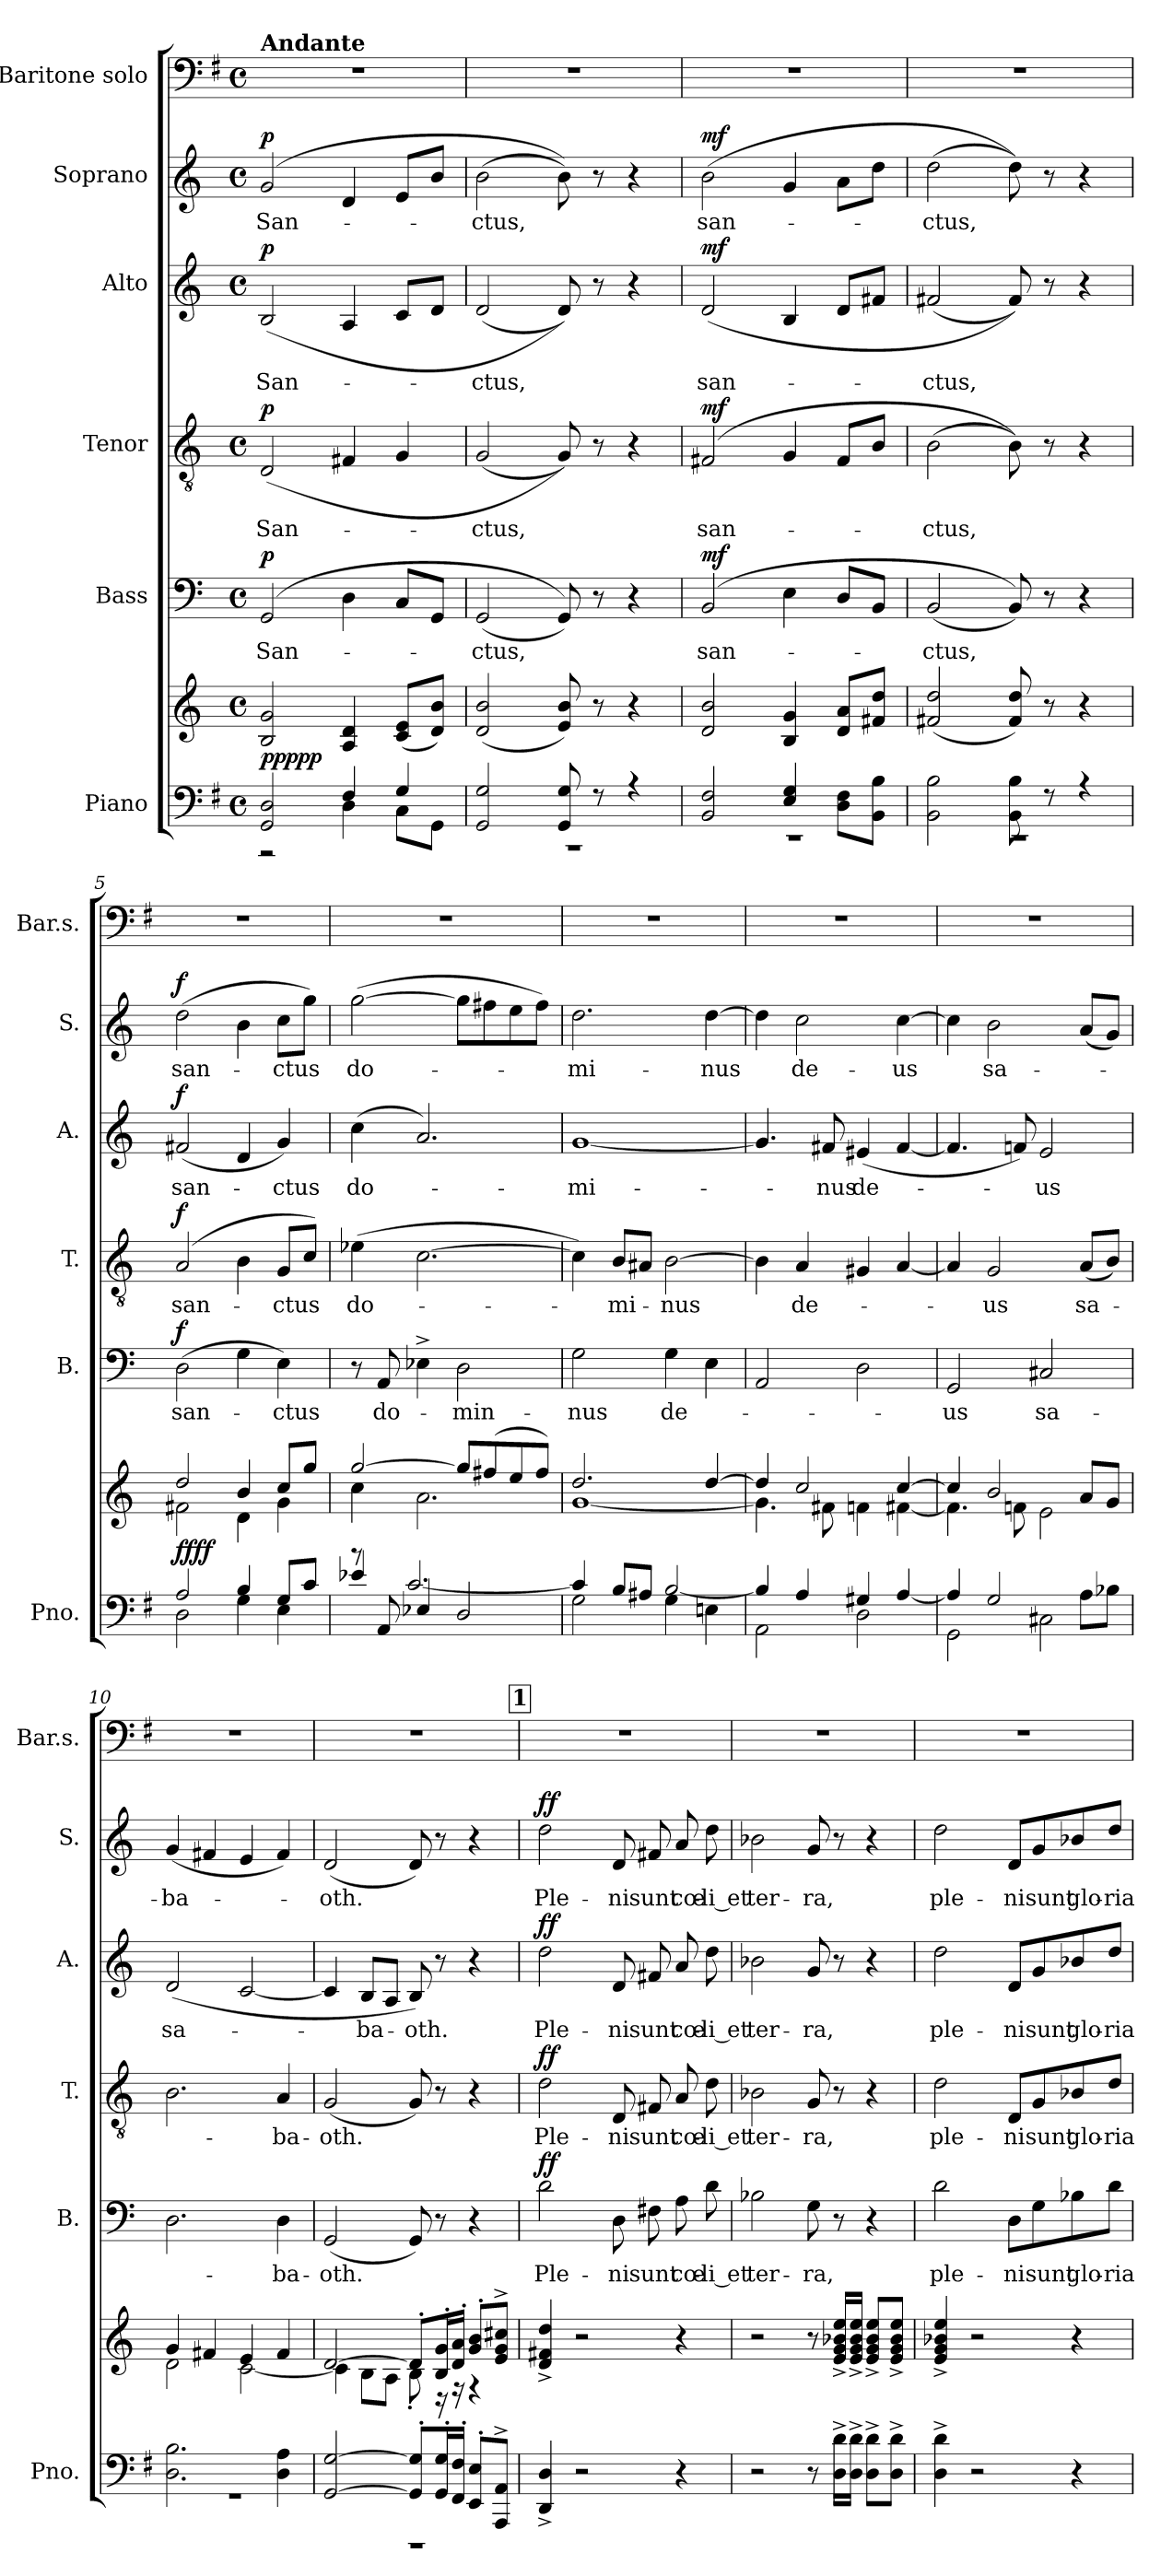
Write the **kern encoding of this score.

**kern	**kern	**dynam	**kern	**text	**dynam	**kern	**text	**dynam	**kern	**text	**dynam	**kern	**text	**dynam	**kern
*part6	*part6	*part6	*part5	*part5	*part5	*part4	*part4	*part4	*part3	*part3	*part3	*part2	*part2	*part2	*part1
*staff7	*staff6	*staff6/7	*staff5	*staff5	*staff5	*staff4	*staff4	*staff4	*staff3	*staff3	*staff3	*staff2	*staff2	*staff2	*staff1
*I"Piano	*	*	*I"Bass	*	*	*I"Tenor	*	*	*I"Alto	*	*	*I"Soprano	*	*	*I"Baritone solo
*I'Pno.	*	*	*I'B.	*	*	*I'T.	*	*	*I'A.	*	*	*I'S.	*	*	*I'Bar.s.
*clefF4	*clefG2	*	*clefF4	*	*	*clefGv2	*	*	*clefG2	*	*	*clefG2	*	*	*clefF4
*k[f#]	*	*	*k[]	*	*	*k[]	*	*	*k[]	*	*	*k[]	*	*	*k[f#]
*M4/4	*M4/4	*	*M4/4	*	*	*M4/4	*	*	*M4/4	*	*	*M4/4	*	*	*M4/4
*met(c)	*met(c)	*	*met(c)	*	*	*met(c)	*	*	*met(c)	*	*	*met(c)	*	*	*met(c)
=1	=1	=1	=1	=1	=1	=1	=1	=1	=1	=1	=1	=1	=1	=1	=1
*^	*	*	*	*	*	*	*	*	*	*	*	*	*	*	*
!	!	!	!	!	!	!	!	!	!	!	!	!	!	!	!	!LO:TX:a:B:t=Andante
!	!	!	!LO:DY:a=2	!	!	!	!	!	!	!	!	!	!	!	!	!
!	!	!	!LO:DY:n=1:a=2	!	!	!	!	!	!	!	!	!	!	!	!	!
!	!	!	!LO:DY:n=2:a=2	!	!	!	!	!	!	!	!	!	!	!	!	!
!	!	!	!LO:DY:n=3:a	!	!	!	!	!	!	!	!	!	!	!	!	!
!	!	!	!LO:DY:n=4:a	!	!	!LO:DY:a	!	!	!LO:DY:a	!	!	!LO:DY:a	!	!	!LO:DY:a	!
2GG/ 2D/	2r	2B/ 2g/	p p p p p	(2GG/	San-	p	(2D/	San-	p	(2B/	San-	p	(2g/	San-	p	1r
4D\	4F#/	4A/ 4d/	.	4D\	.	.	4F#X/	.	.	4A/	.	.	4d/	.	.	.
8C\L	4G/	(8c/ 8e/L	.	8C/L	.	.	4G/	.	.	8c/L	.	.	8e/L	.	.	.
8GG\J	.	8d/ 8b/J)	.	8GG/J	.	.	.	.	.	8d/J	.	.	8b/J	.	.	.
=2	=2	=2	=2	=2	=2	=2	=2	=2	=2	=2	=2	=2	=2	=2	=2	=2
2GG/ 2G/	1r	(2d/ 2b/	.	(2GG/	-ctus,	.	(2G/	-ctus,	.	(2d/	-ctus,	.	(2b\	-ctus,	.	1r
8GG/ 8G/	.	8e/ 8b/)	.	8GG/))	.	.	8G/))	.	.	8d/))	.	.	8b\))	.	.	.
8r	.	8r	.	8r	.	.	8r	.	.	8r	.	.	8r	.	.	.
4r	.	4r	.	4r	.	.	4r	.	.	4r	.	.	4r	.	.	.
=3	=3	=3	=3	=3	=3	=3	=3	=3	=3	=3	=3	=3	=3	=3	=3	=3
!	!	!	!LO:DY:a=2	!	!	!	!	!	!	!	!	!	!	!	!	!
!	!	!	!LO:DY:n=1:a=2	!	!	!	!	!	!	!	!	!	!	!	!	!
!	!	!	!LO:DY:n=2:a=2	!	!	!	!	!	!	!	!	!	!	!	!	!
!	!	!	!LO:DY:n=3:a	!	!	!	!	!	!	!	!	!	!	!	!	!
!	!	!	!LO:DY:n=4:a	!	!	!LO:DY:a	!	!	!LO:DY:a	!	!	!LO:DY:a	!	!	!LO:DY:a	!
2BB/ 2F#/	1r	2d/ 2b/	mf mf mf mf mf	(2BB/	san-	mf	(2F#X/	san-	mf	(2d/	san-	mf	(2b\	san-	mf	1r
4E/ 4G/	.	4B/ 4g/	.	4E\	.	.	4G/	.	.	4B/	.	.	4g/	.	.	.
8D\ 8F#\L	.	8d/ 8a/L	.	8D/L	.	.	8F#/L	.	.	8d/L	.	.	8a\L	.	.	.
8BB\ 8B\J	.	8f#X/ 8dd/J	.	8BB/J	.	.	8B/J	.	.	8f#X/J	.	.	8dd\J	.	.	.
=4	=4	=4	=4	=4	=4	=4	=4	=4	=4	=4	=4	=4	=4	=4	=4	=4
2BB\ 2B\	1r	(2f#X/ 2dd/	.	(2BB/	-ctus,	.	(2B\	-ctus,	.	(2f#X/	-ctus,	.	(2dd\	-ctus,	.	1r
8BB\ 8B\	.	8f#/ 8dd/)	.	8BB/))	.	.	8B\))	.	.	8f#/))	.	.	8dd\))	.	.	.
8r	.	8r	.	8r	.	.	8r	.	.	8r	.	.	8r	.	.	.
4r	.	4r	.	4r	.	.	4r	.	.	4r	.	.	4r	.	.	.
=5	=5	=5	=5	=5	=5	=5	=5	=5	=5	=5	=5	=5	=5	=5	=5	=5
*	*	*^	*	*	*	*	*	*	*	*	*	*	*	*	*	*
!	!	!	!	!LO:DY:a=2	!	!	!	!	!	!	!	!	!	!	!	!	!
!	!	!	!	!LO:DY:n=1:a=2	!	!	!	!	!	!	!	!	!	!	!	!	!
!	!	!	!	!LO:DY:n=2:a	!	!	!	!	!	!	!	!	!	!	!	!	!
!	!	!	!	!LO:DY:n=3:a	!	!	!LO:DY:a	!	!	!LO:DY:a	!	!	!LO:DY:a	!	!	!LO:DY:a	!
2D\	2A/	2dd/	2f#X\	f f f f	(2D\	san-	f	(2A/	san-	f	(2f#X/	san-	f	(2dd\	san-	f	1r
4G\	4B/	4b/	4d\	.	4G\	.	.	4B\	.	.	4d/	.	.	4b\	.	.	.
4E\	8G/L	8cc/L	4g\	.	4E\)	-ctus	.	8G/L	-ctus	.	4g/)	-ctus	.	8cc\L	-ctus	.	.
.	8c/J	8gg/J	.	.	.	.	.	8c/J)	.	.	.	.	.	8gg\J)	.	.	.
=6	=6	=6	=6	=6	=6	=6	=6	=6	=6	=6	=6	=6	=6	=6	=6	=6	=6
8r	4e-X/	[2gg/	4cc\	.	8r	.	.	(4e-X\	do-	.	(4cc\	do-	.	([2gg\	do-	.	1r
8AA/	.	.	.	.	8AA/	do-	.	.	.	.	.	.	.	.	.	.	.
4E-X/	[2.c/	.	2.a\	.	4E-X^\	.	.	[2.c\	.	.	2.a/)	.	.	.	.	.	.
2D/	.	8gg/L]	.	.	2D\	-min-	.	.	.	.	.	.	.	8gg\L]	.	.	.
.	.	(8ff#X/	.	.	.	.	.	.	.	.	.	.	.	8ff#X\	.	.	.
.	.	8ee/	.	.	.	.	.	.	.	.	.	.	.	8ee\	.	.	.
.	.	8ff#/J)	.	.	.	.	.	.	.	.	.	.	.	8ff#\J)	.	.	.
!!LO:LB:g=z
=7	=7	=7	=7	=7	=7	=7	=7	=7	=7	=7	=7	=7	=7	=7	=7	=7	=7
2G\	4c/]	2.dd/	[1g	.	2G\	-nus	.	4c\])	.	.	[1g	-mi-	.	2.dd\	-mi-	.	1r
.	8B/L	.	.	.	.	.	.	8B/L	-mi-	.	.	.	.	.	.	.	.
.	8A#X/J	.	.	.	.	.	.	8A#X/J	.	.	.	.	.	.	.	.	.
4G\	[2B/	.	.	.	4G\	de-	.	[2B\	-nus	.	.	.	.	.	.	.	.
4En\	.	[4dd/	.	.	4E\	.	.	.	.	.	.	.	.	[4dd\	-nus	.	.
=8	=8	=8	=8	=8	=8	=8	=8	=8	=8	=8	=8	=8	=8	=8	=8	=8	=8
2AA\	4B/]	4dd/]	4.g\]	.	2AA/	.	.	4B\]	.	.	4.g/]	.	.	4dd\]	.	.	1r
.	4A/	2cc/	.	.	.	.	.	4A/	de-	.	.	.	.	2cc\	de-	.	.
.	.	.	8f#X\	.	.	.	.	.	.	.	8f#X/	-nus	.	.	.	.	.
2D\	4G#X/	.	4fn\	.	2D\	.	.	4G#X/	.	.	(4e#X/	de-	.	.	.	.	.
.	[4A/	[4cc/	[4f#X\	.	.	.	.	[4A/	.	.	[4f#/	.	.	[4cc\	-us	.	.
=9	=9	=9	=9	=9	=9	=9	=9	=9	=9	=9	=9	=9	=9	=9	=9	=9	=9
2GG\	4A/]	4cc/]	4.f#\]	.	2GG/	-us	.	4A/]	.	.	4.f#/]	.	.	4cc\]	.	.	1r
.	2G/	2b/	.	.	.	.	.	2G/	-us	.	.	.	.	2b\	sa-	.	.
.	.	.	8fn\	.	.	.	.	.	.	.	8fn/)	.	.	.	.	.	.
2C#X\	.	.	2e\	.	2C#X/	sa-	.	.	.	.	2e/	-us	.	.	.	.	.
.	8A\L	8a/L	.	.	.	.	.	(8A/L	sa-	.	.	.	.	(8a/L	.	.	.
.	8B-X\J	8g/J	.	.	.	.	.	8B/J)	.	.	.	.	.	8g/J)	.	.	.
=10	=10	=10	=10	=10	=10	=10	=10	=10	=10	=10	=10	=10	=10	=10	=10	=10	=10
2.D\ 2.B\	1r	4g/	2d\	.	2.D\	.	.	2.B\	.	.	(2d/	sa-	.	(4g/	-ba-	.	1r
.	.	4f#X/	.	.	.	.	.	.	.	.	.	.	.	4f#X/	.	.	.
.	.	4e/	[2c\	.	.	.	.	.	.	.	[2c/	.	.	4e/	.	.	.
4D\ 4A\	.	4f#/	.	.	4D\	-ba-	.	4A/	-ba-	.	.	.	.	4f#/)	.	.	.
=11	=11	=11	=11	=11	=11	=11	=11	=11	=11	=11	=11	=11	=11	=11	=11	=11	=11
[2GG/ [2G/	1r	[2d/	4c\]	.	(2GG/	-oth.	.	(2G/	-oth.	.	4c/]	.	.	(2d/	-oth.	.	1r
.	.	.	8B\L	.	.	.	.	.	.	.	8B/L	-ba-	.	.	.	.	.
.	.	.	8A\J	.	.	.	.	.	.	.	8A/J	.	.	.	.	.	.
8GG/]' 8G/]'L	.	8d'/L]	8B'\	.	8GG/)	.	.	8G/)	.	.	8B/)	-oth.	.	8d/)	.	.	.
16GG/' 16G/'L	.	16B/' 16g/'L	16r	.	8r	.	.	8r	.	.	8r	.	.	8r	.	.	.
16FF#/' 16F#/'JJ	.	16d/' 16a/'JJ	16r	.	.	.	.	.	.	.	.	.	.	.	.	.	.
8EE/' 8E/'L	.	8g/' 8b/'L	4r	.	4r	.	.	4r	.	.	4r	.	.	4r	.	.	.
8AAA/^ 8AA/^J	.	8e/^ 8g/^ 8cc#X/^J	.	.	.	.	.	.	.	.	.	.	.	.	.	.	.
*v	*v	*	*	*	*	*	*	*	*	*	*	*	*	*	*	*	*
*	*v	*v	*	*	*	*	*	*	*	*	*	*	*	*	*	*
!!LO:PB:g=z
!!LO:REH:place=s1:a:B:fs=14:t=1
=12	=12	=12	=12	=12	=12	=12	=12	=12	=12	=12	=12	=12	=12	=12	=12
!	!	!	!	!	!LO:DY:a	!	!	!LO:DY:a	!	!	!LO:DY:a	!	!	!LO:DY:a	!
4DD/^ 4D/^	4d/^ 4f#X/^ 4dd/^	.	2d\	Ple-	ff	2d\	Ple-	ff	2dd\	Ple-	ff	2dd\	Ple-	ff	1r
2r	2r	.	.	.	.	.	.	.	.	.	.	.	.	.	.
.	.	.	8D\	-ni	.	8D/	-ni	.	8d/	-ni	.	8d/	-ni	.	.
.	.	.	8F#X\	sunt	.	8F#X/	sunt	.	8f#X/	sunt	.	8f#X/	sunt	.	.
4r	4r	.	8A\	cœ-	.	8A/	cœ-	.	8a/	cœ-	.	8a/	cœ-	.	.
.	.	.	8d\	-li et	.	8d\	-li et	.	8dd\	-li et	.	8dd\	-li et	.	.
=13	=13	=13	=13	=13	=13	=13	=13	=13	=13	=13	=13	=13	=13	=13	=13
2r	2r	.	2B-X\	ter-	.	2B-X\	ter-	.	2b-X\	ter-	.	2b-X\	ter-	.	1r
8r	8r	.	8G\	-ra,	.	8G/	-ra,	.	8g/	-ra,	.	8g/	-ra,	.	.
16D\^ 16d\^LL	16e/^ 16g/^ 16b-X/^ 16ee/^LL	.	8r	.	.	8r	.	.	8r	.	.	8r	.	.	.
16D\^ 16d\^JJ	16e/^ 16g/^ 16b-/^ 16ee/^JJ	.	.	.	.	.	.	.	.	.	.	.	.	.	.
8D\^ 8d\^L	8e/^ 8g/^ 8b-/^ 8ee/^L	.	4r	.	.	4r	.	.	4r	.	.	4r	.	.	.
8D\^ 8d\^J	8e/^ 8g/^ 8b-/^ 8ee/^J	.	.	.	.	.	.	.	.	.	.	.	.	.	.
=14	=14	=14	=14	=14	=14	=14	=14	=14	=14	=14	=14	=14	=14	=14	=14
4D\^ 4d\^	4e/^ 4g/^ 4b-X/^ 4ee/^	.	2d\	ple-	.	2d\	ple-	.	2dd\	ple-	.	2dd\	ple-	.	1r
2r	2r	.	.	.	.	.	.	.	.	.	.	.	.	.	.
.	.	.	8D\L	-ni	.	8D/L	-ni	.	8d/L	-ni	.	8d/L	-ni	.	.
.	.	.	8G\	sunt	.	8G/	sunt	.	8g/	sunt	.	8g/	sunt	.	.
4r	4r	.	8B-X\	glo-	.	8B-X/	glo-	.	8b-X/	glo-	.	8b-X/	glo-	.	.
.	.	.	8d\J	-ria	.	8d/J	-ria	.	8dd/J	-ria	.	8dd/J	-ria	.	.
=	=	=	=	=	=	=	=	=	=	=	=	=	=	=	=
*-	*-	*-	*-	*-	*-	*-	*-	*-	*-	*-	*-	*-	*-	*-	*-
